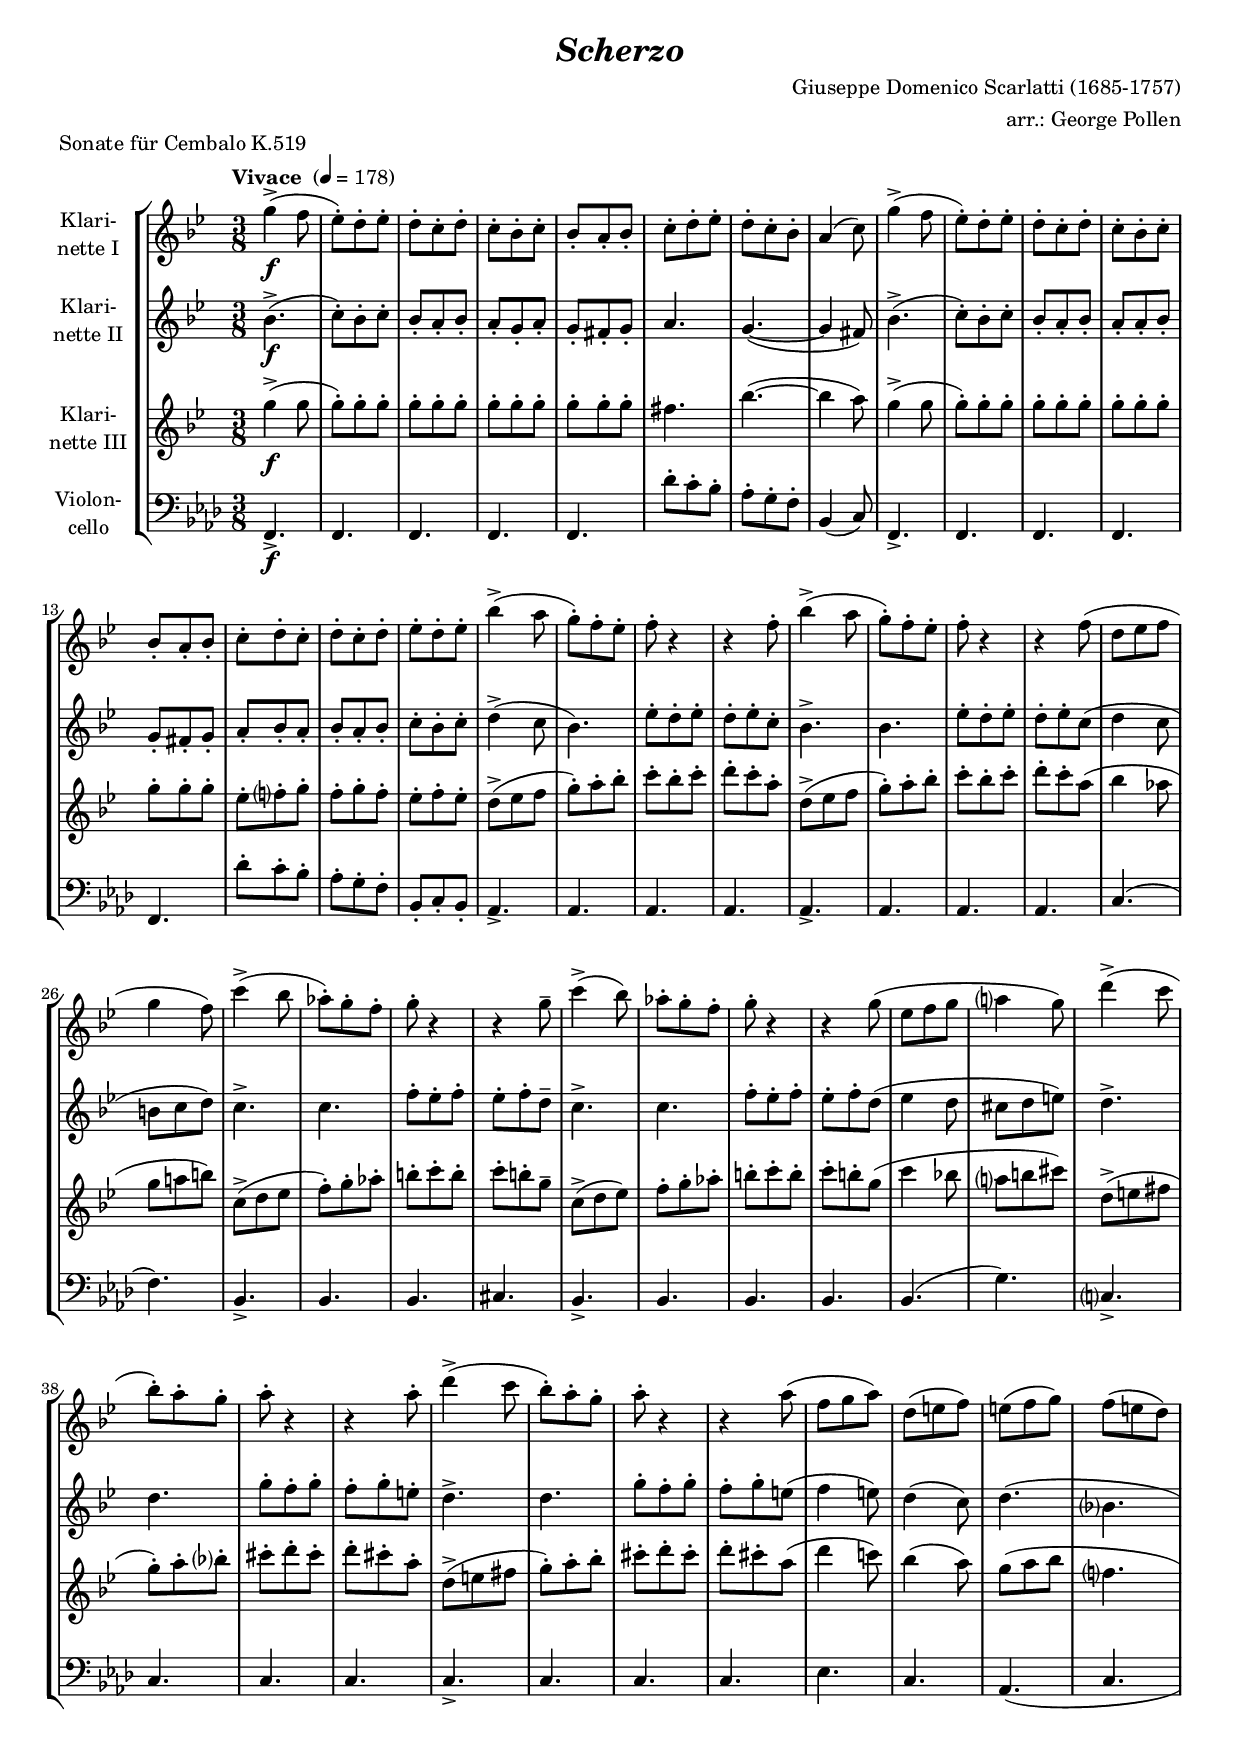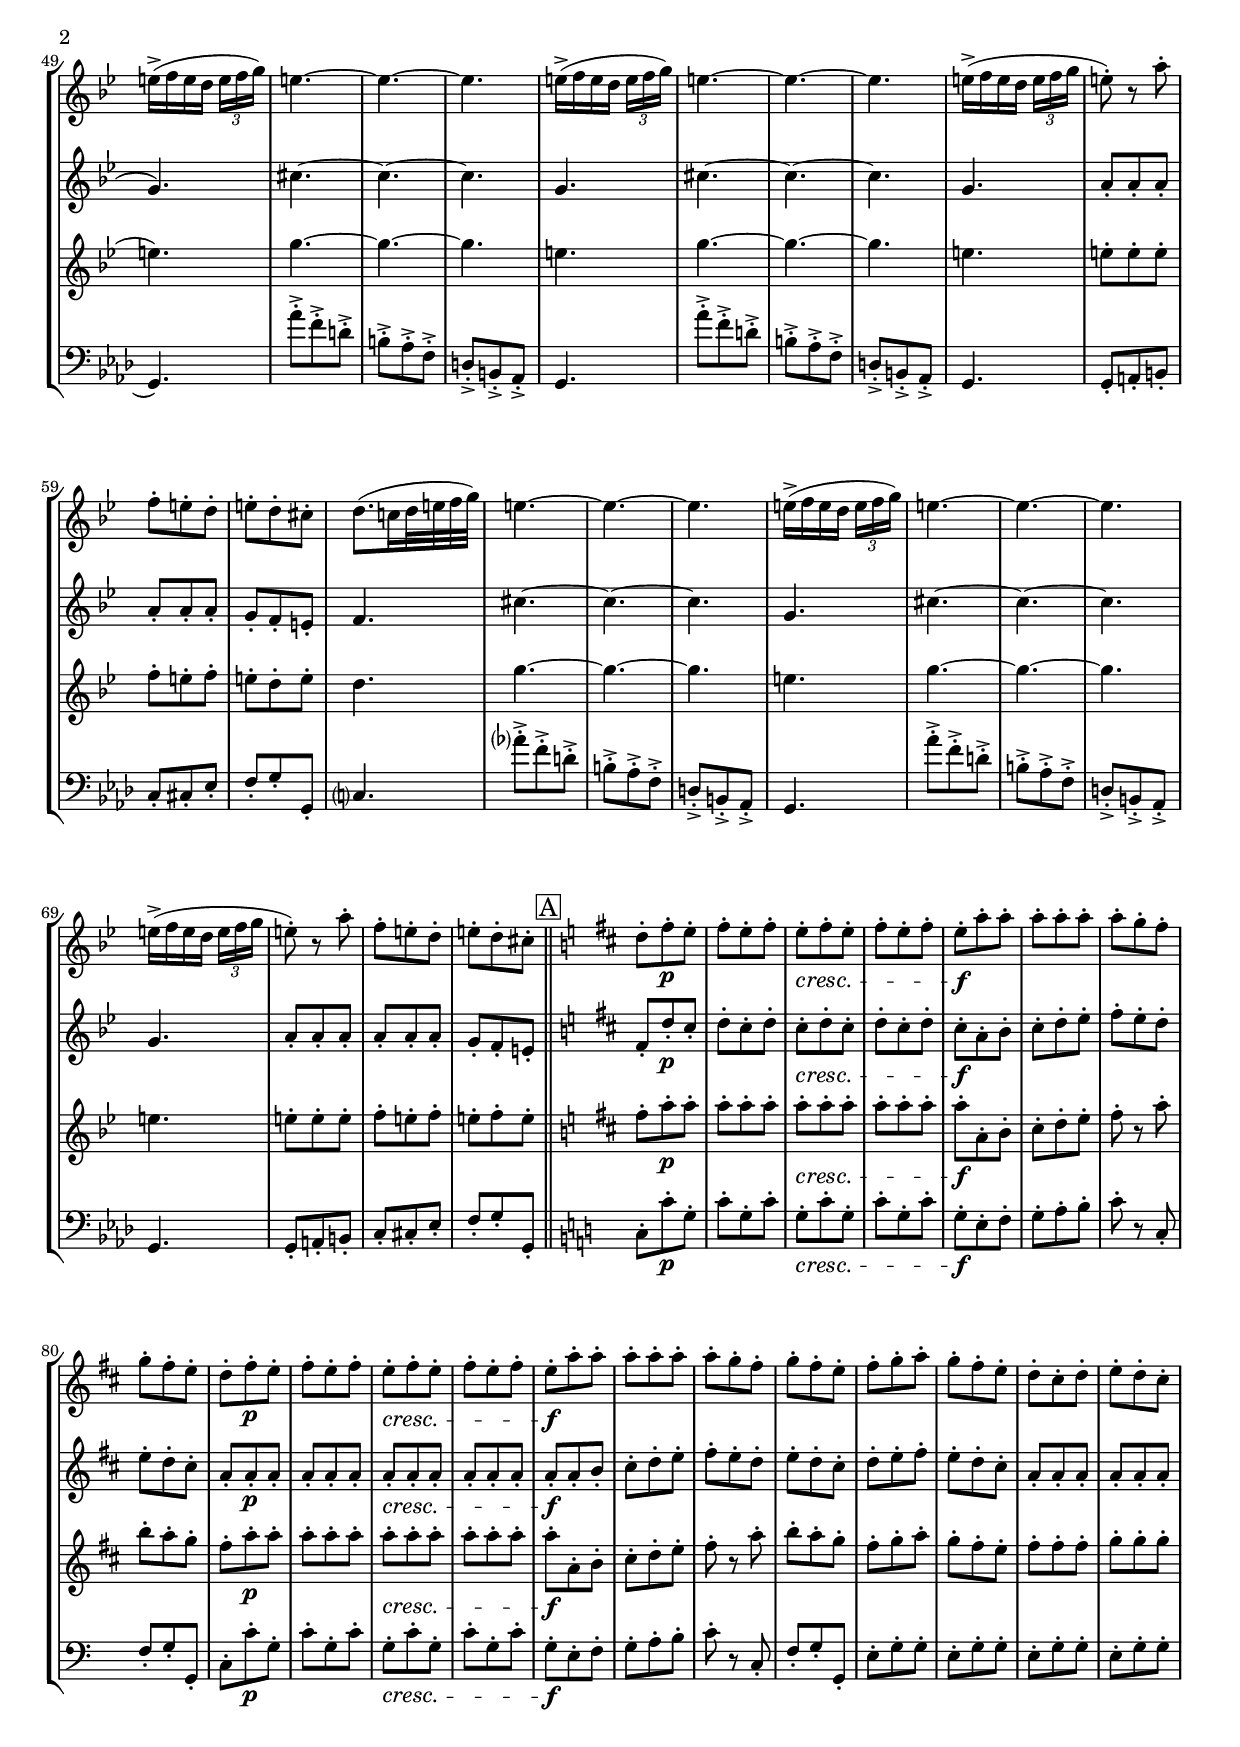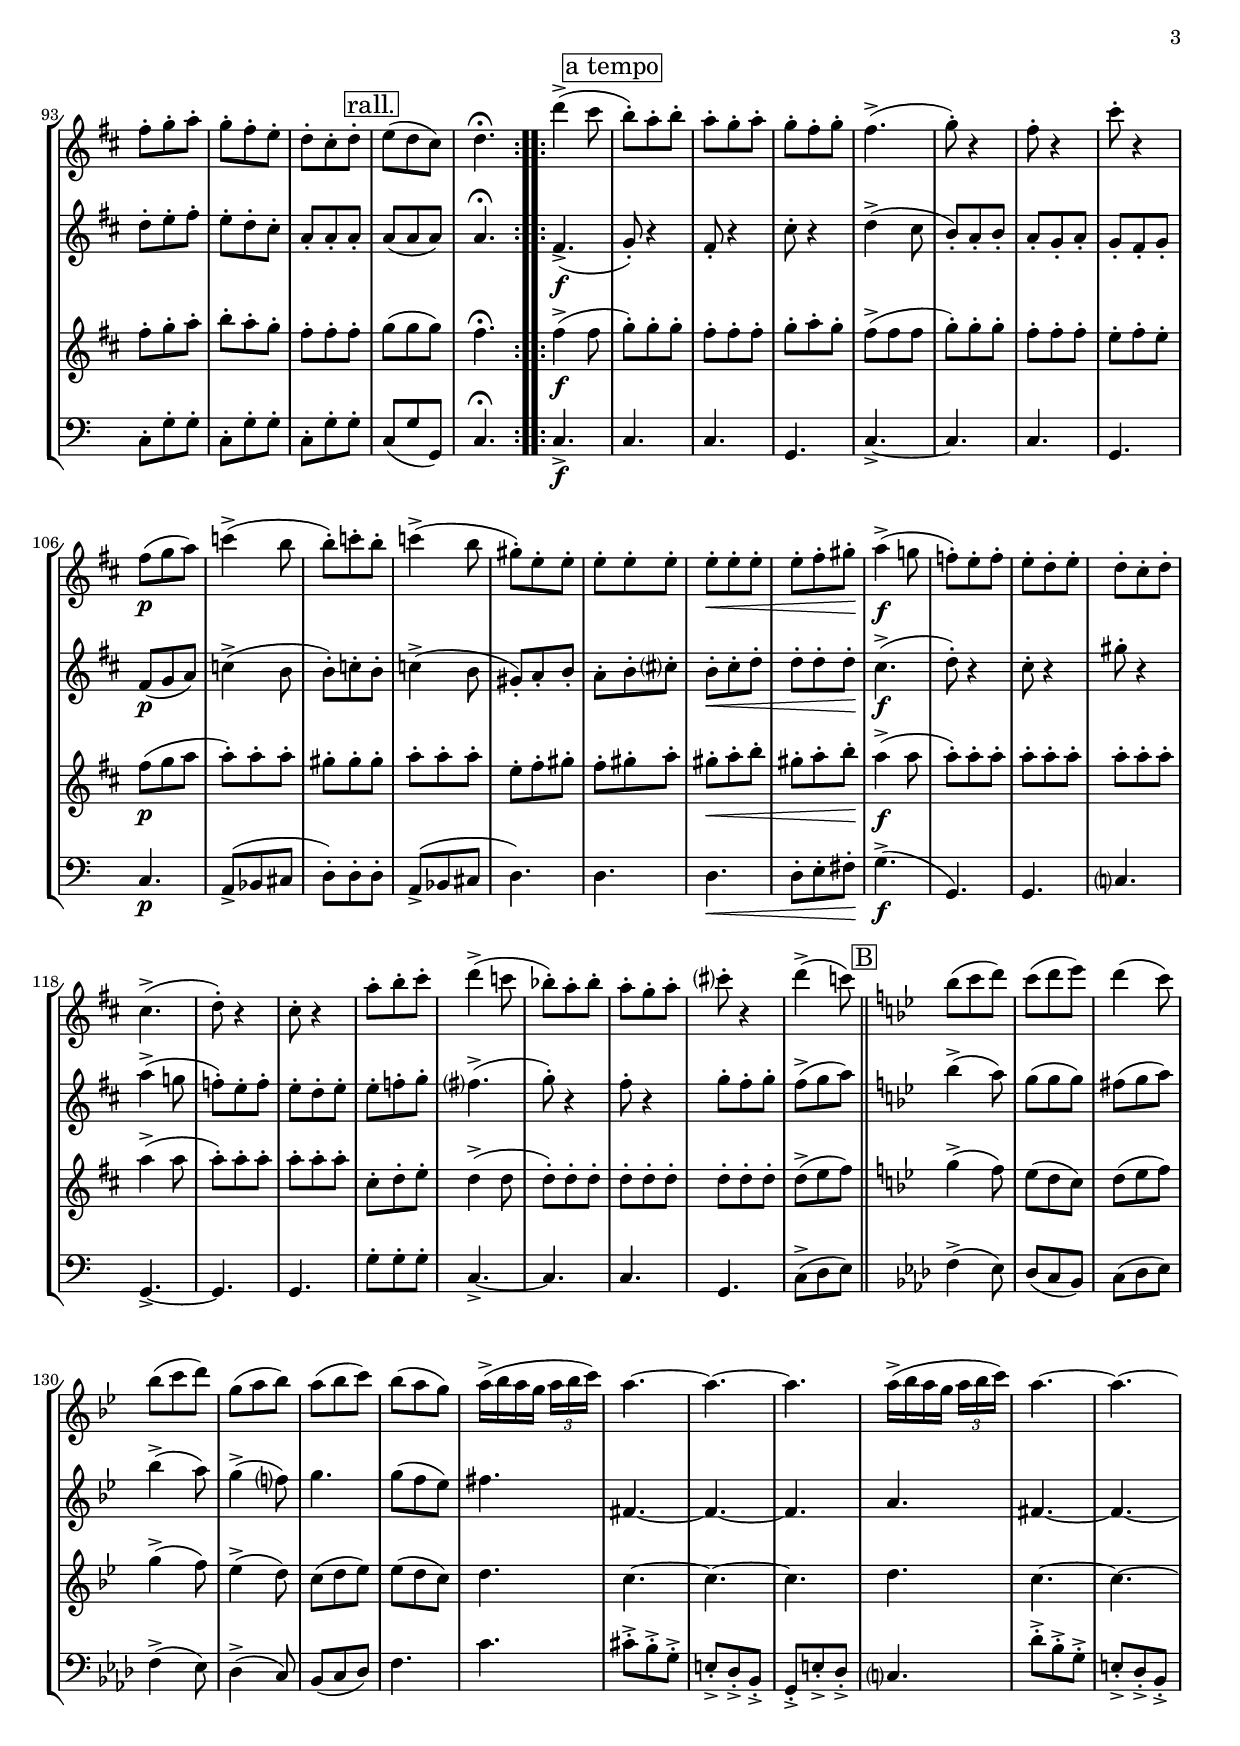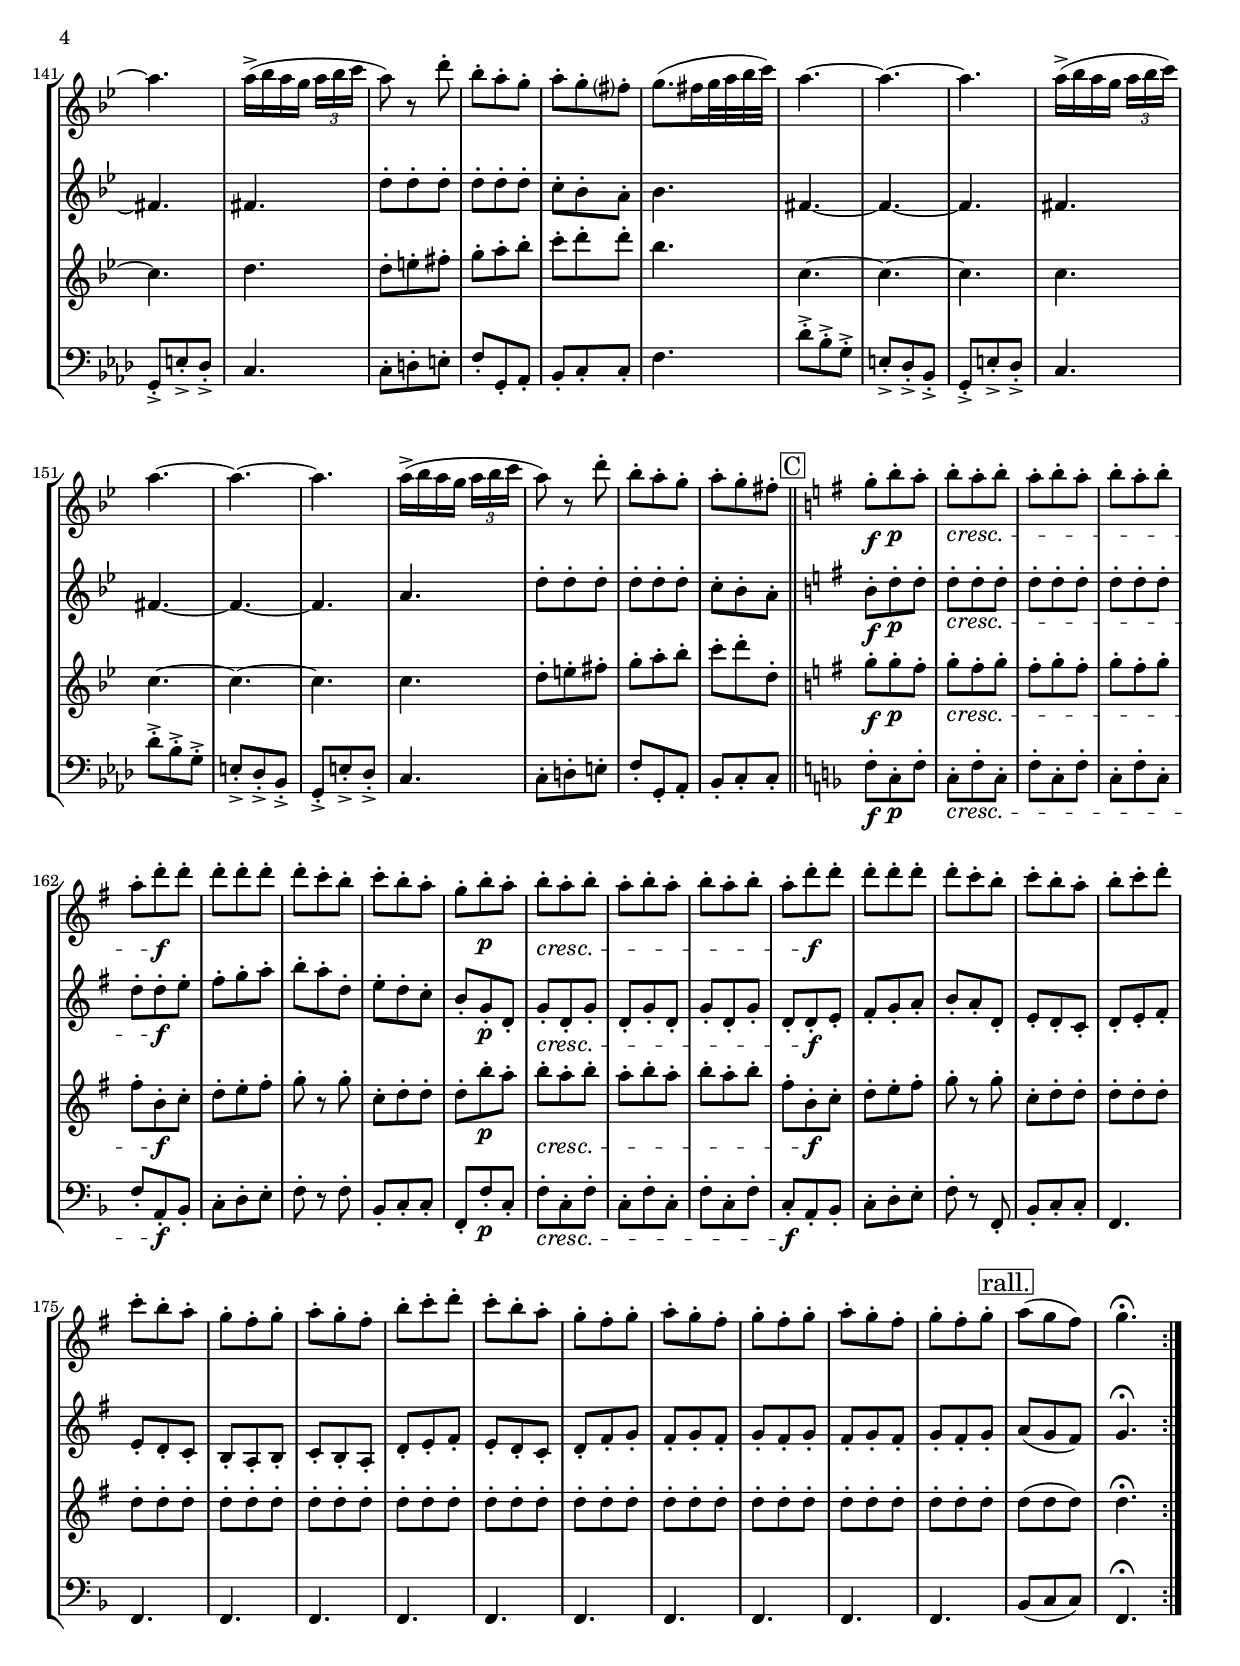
\version "2.18.2"
\include "deutsch.ly"
  
#(set-global-staff-size 17.75)

\header {
  title     = \markup \bold \italic "Scherzo"
  composer  = "Giuseppe Domenico Scarlatti (1685-1757)"
  arranger  = "arr.: George Pollen"
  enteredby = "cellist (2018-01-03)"
  piece     = "Sonate für Cembalo K.519"
}

voiceconsts = {
  \key b \major
  \time 3/8
  \clef "treble"
%  \numericTimeSignature
  \compressFullBarRests
  % Set default beaming for all staves
% \set Timing.beamExceptions = #'()
% \set Timing.baseMoment     = #(ly:make-moment 1 4)
% \set Timing.beatStructure  = #'(1 1 1)
  \tempo "Vivace " 4=178
}

micl = "clarinet"
mifl = "flute"
miob = "oboe"
mifh = "french horn"
misx = "tenor sax"
mist = "string ensemble 1"
miba = "cello"

boxa = { \bar "||" \mark \markup \box "A" \key d \major }
boxb = { \bar "||" \mark \markup \box "B" \key b \major }
boxc = { \bar "||" \mark \markup \box "C" \key g \major }

atem = \mark \markup \box "a tempo"
rall = \mark \markup \box "rall."

va = \relative c''' {
  \voiceconsts

  \repeat volta 2 {
    g4(->\f f8
    es)-. d-. es-.
    d-. c-. d-.
    c-. b-. c-.
    b-. a-. b-.
    c-. d-. es-.
    d-. c-. b-.
    a4( c8)
    g'4(-> f8
    es)-. d-. es-.
    d-. c-. d-.
    
    c-. b-. c-.
    b-. a-. b-.
    c-. d-. c-.
    d-. c-. d-.
    es-. d-. es-.
    b'4(-> a8
    g)-. f-. es-.
    f8-. r4
    r f8-.
    b4(-> a8
    g)-. f-. es-.

    f-. r4
    r f8(
    d es f
    g4 f8)
    c'4(-> b8
    as)-. g-. f-.
    g-. r4
    r g8--
    c4(-> b8)
    as-. g-. f-.
    g-. r4

    r g8(
    es f g
    a?4 g8)
    d'4(-> c8
    b)-. a-. g-.
    a-. r4
    r a8-.
    d4(-> c8
    b)-. a-. g-.
    a-. r4
    r a8(

    f g a)
    d,( e f)
    e( f g)
    f( e d)
    e16(-> f e d \tuplet 3/2 8 { e16[ f g]) }
    e4.~
    e~
    e
    e16(-> f e d \tuplet 3/2 8 { e16[ f g]) }
    e4.~
    e~

    e
    e16(-> f e d \tuplet 3/2 8 { e16[ f g] }
    e8)-. r a-.
    f-. e-. d-.
    e-. d-. cis-.
    d8.( c!16 d32 e f g)
    e4.~
    e~
    e
    
    e16(-> f e d \tuplet 3/2 8 { e16[ f g]) }
    e4.~
    e~
    e
    e16(-> f e d \tuplet 3/2 8 { e16[ f g] }
    e8)-. r a-.
    f-. e-. d-.
    e-. d-. cis-. \boxa

    d-. fis-.\p e-.
    fis-. e-. fis-.
    e-.\cresc fis-. e-.
    fis-. e-. fis-.
    e-.\f a-. a-.
    a-. a-. a-.
    a-. g-. fis-.
    g-. fis-. e-.
    d-. fis-.\p e-.
    fis-. e-. fis-.
    e-.\cresc fis-. e-.

    fis-. e-. fis-.
    e-.\f a-. a-.
    a-. a-. a-.
    a-. g-. fis-.
    g-. fis-. e-.
    fis-. g-. a-.
    g-. fis-. e-.
    d-. cis-. d-.
    e-. d-. cis-.
    fis-. g-. a-.
    g-. fis-. e-.

    d-. cis-. d-. \rall
    e( d cis)
    d4.\fermata
  }

  \repeat volta 2 {
    d'4(-> cis8 \atem
    h)-. a-. h-.
    a-. g-. a-.
    g-. fis-. g-.
    fis4.(->
    g8)-. r4
    fis8-. r4
    cis'8-. r4

    fis,8(\p g a)
    c4(-> h8
    h)-. c-. h-.
    c4(-> h8
    gis)-. e-. e-.
    e-. e-. e-.
    e-.\< e-. e-.
    e-. fis-. gis-.\!
    a4(->\f g!8
    f)-. e-. f-.
    e-. d-. e-.
    
    d8-. cis-. d-.
    cis4.(->
    d8)-. r4
    cis8-. r4
    a'8-. h-. cis-.
    d4(-> c8
    b)-. a-. b-.
    a-. g-. a-.
    cis?-. r4
    d(-> c8) \boxb

    b( c d)
    c( d es)
    d4( c8)
    b( c d)
    g,( a b)
    a( b c)
    b( a g)
    a16(-> b a g \tuplet 3/2 8 { a16[ b c]) }
    a4.~
    a~
    a

    a16(-> b a g \tuplet 3/2 8 { a16[ b c]) }
    a4.~
    a~
    a
    a16(-> b a g \tuplet 3/2 8 { a16[ b c] }
    a8) r d-.
    b-. a-. g-.
    a-. g-. fis?-.
    g8.( fis16 g32 a b c)

    a4.~
    a~
    a
    a16(-> b a g \tuplet 3/2 8 { a16[ b c]) }
    a4.~
    a~
    a
    a16(-> b a g \tuplet 3/2 8 { a16[ b c] }
    a8) r d-.
    b-. a-. g-.

    a-. g-. fis-. \boxc
    g-.\f h-.\p a-.
    h-.\cresc a-. h-.
    a-. h-. a-.
    h-. a-. h-.
    a-. d-.\f d-.
    d-. d-. d-.
    d-. c-. h-.
    c-. h-. a-.
    g-. h-.\p a-.

    h-.\cresc a-. h-.
    a-. h-. a-.
    h-. a-. h-.
    a-. d-.\f d-.
    d-. d-. d-.
    d-. c-. h-.
    c-. h-. a-.
    h-. c-. d-.
    c-. h-. a-.
    
    g-. fis-. g-.
    a-. g-. fis-.
    h-. c-. d-.
    c-. h-. a-.
    g-. fis-. g-.
    a-. g-. fis-.
    g-. fis-. g-.
    a-. g-. fis-.
    g-. fis-. g-. \rall

    a( g fis)
    g4.\fermata
  }
}

vb = \relative c'' {
  \voiceconsts

  \repeat volta 2 {
    b4.(->\f
    c8)-. b-. c-.
    b-. a-. b-.
    a-. g-. a-.
    g-. fis-. g-.
    a4.
    g(~
    g4 fis8)
    b4.(->
    c8)-. b-. c-.
    b-. a-. b-.

    a-. a-. b-.
    g-. fis-. g-.
    a-. b-. a-.
    b-. a-. b-.
    c-. b-. c-.
    d4(-> c8
    b4.)
    es8-. d-. es-.
    d-. es-. c-.
    b4.->
    b

    es8-. d-. es-.
    d-. es-. c(
    d4 c8
    h c d)
    c4.->
    c
    f8-. es-. f-.
    es-. f-. d--
    c4.->
    c
    f8-. es-. f-.
    es-. f-. d(

    es4 d8
    cis d e)
    d4.->
    d
    g8-. f-. g-.
    f-. g-. e-.
    d4.->
    d
    g8-. f-. g-.
    f-. g-. e(
    f4 e8)
    d4( c8)

    d4.(
    b?
    g)
    cis~
    cis~
    cis
    g
    cis~
    cis~
    cis
    g
    a8-. a-. a-.
    a-. a-. a-.
    g-. f-. e-.

    f4.
    cis'~
    cis~
    cis
    g
    cis~
    cis~
    cis
    g
    a8-. a-. a-.
    a-. a-. a-.
    g-. f-. e-. \boxa

    fis-. d'-.\p cis-.
    d-. cis-. d-.
    cis-.\cresc d-. cis-.
    d-. cis-. d-.
    cis-.\f a-. h-.
    cis-. d-. e-.
    fis-. e-. d-.
    e-. d-. cis-.
    a-. a-.\p a-.
    a-. a-. a-.

    a-.\cresc a-. a-.
    a-. a-. a-.
    a-.\f a-. h-.
    cis-. d-. e-.
    fis-. e-. d-.
    e-. d-. cis-.
    d-. e-. fis-.
    e-. d-. cis-.
    a-. a-. a-.
    a-. a-. a-.

    d-. e-. fis-.
    e-. d-. cis-.
    a-. a-. a-. \rall
    a( a a)
    a4.\fermata
  }

  \repeat volta 2 {
    fis(->\f
    g8)-. r4
    fis8-. r4
    cis'8-. r4
    d4(-> cis8

    h)-. a-. h-.
    a-. g-. a-.
    g-. fis-. g-.
    fis(\p g a)
    c4(-> h8
    h)-. c-. h-.
    c4(-> h8
    gis)-. a-. h-.
    a-. h-. cis?-.
    h-.\< cis-. d-.

    d-. d-. d-.\!
    cis4.(->\f
    d8)-. r4
    cis8-. r4
    gis'8-. r4
    a(-> g!8
    f)-. e-. f-.
    e-. d-. e-.
    e-. f-. g-.
    fis?4.(->
    g8)-. r4

    fis8-. r4
    g8-. fis-. g-.
    fis(-> g a) \boxb
    b4(-> a8)
    g( g g)
    fis( g a)
    b4(-> a8)
    g4(-> f?8)
    g4.
    g8( f es)
    fis4.

    fis,~
    fis~
    fis
    a
    fis~
    fis~
    fis
    fis
    d'8-. d-. d-.
    d-. d-. d-.
    c-. b-. a-.
    b4.

    fis~
    fis~
    fis
    fis
    fis~
    fis~
    fis
    a
    d8-. d-. d-.
    d-. d-. d-.
    c-. b-. a-. \boxc

    h-.\f d-.\p d-.
    d-.\cresc d-. d-.
    d-. d-. d-.
    d-. d-. d-.
    d-. d-.\f e-.
    fis-. g-. a-.
    h-. a-. d,-.
    e-. d-. c-.
    h-. g-.\p d-.
    g-.\cresc d-. g-.

    d-. g-. d-.
    g-. d-. g-.
    d-. d-.\f e-.
    fis-. g-. a-.
    h-. a-. d,-.
    e-. d-. c-.
    d-. e-. fis-.
    e-. d-. c-.
    h-. a-. h-.

    c-. h-. a-.
    d-. e-. fis-.
    e-. d-. c-.
    d-. fis-. g-.
    fis-. g-. fis-.
    g-. fis-. g-.
    fis-. g-. fis-.
    g-. fis-. g-. \rall

    a( g fis)
    g4.\fermata
  }
}

vc = \relative c''' {
  \voiceconsts

  \repeat volta 2 {
    g4(->\f g8
    g)-. g-. g-.
    g-. g-. g-.
    g-. g-. g-.
    g-. g-. g-.
    fis4.
    b4.(~
    b4 a8)
    g4(-> g8
    g)-. g-. g-.
    g-. g-. g-.

    g-. g-. g-.
    g-. g-. g-.
    es-. f?-. g-.
    f-. g-. f-.
    es-. f-. es-.
    d(-> es f
    g)-. a-. b-.
    c-. b-. c-.
    d-. c-. a-.
    d,(-> es f

    g)-. a-. b-.
    c-. b-. c-.
    d-. c-. a(
    b4 as8
    g a! h)
    c,(-> d es
    f)-. g-. as-.
    h-. c-. h-.
    c-. h-. g--
    c,(-> d es)

    f-. g-. as-.
    h-. c-. h-.
    c-. h-. g(
    c4 b!8
    a? h cis)
    d,(-> e fis
    g)-. a-. b?-.
    cis-. d-. cis-.
    d-. cis-. a-.
    d,(-> e fis

    g)-. a-. b-.
    cis-. d-. cis-.
    d-. cis-. a(
    d4 c!8)
    b4( a8)
    g( a b
    f?4.
    e)
    g~
    g~
    g
    e
    g~
    g~
    g

    e
    e8-. e-. e-.
    f-. e-. f-.
    e-. d-. e-.
    d4.
    g~
    g~
    g
    e
    g~
    g~
    g

    e
    e8-. e-. e-.
    f-. e-. f-.
    e-. f-. e-. \boxa
    fis-. a-.\p a-.
    a-. a-. a-.
    a-.\cresc a-. a-.
    a-. a-. a-.
    a-.\f a,-. h-.
    cis-. d-. e-.

    fis-. r a-.
    h-. a-. g-.
    fis-. a-.\p a-.
    a-. a-. a-.
    a-.\cresc a-. a-.
    a-. a-. a-.
    a-.\f a,-. h-.
    cis-. d-. e-.
    fis-. r a-.

    h-. a-. g-.
    fis-. g-. a-.
    g-. fis-. e-.
    fis-. fis-. fis-.
    g-. g-. g-.
    fis-. g-. a-.
    h-. a-. g-.
    fis-. fis-. fis-. \rall

    g( g g )
    fis4.\fermata
  }

  \repeat volta 2 {
    fis4(->\f fis8 \atem
    g)-. g-. g-.
    fis-. fis-. fis-.
    g-. a-. g-.
    fis(-> fis fis
    g)-. g-. g-.
    fis-. fis-. fis-.
    e-. fis-. e-.

    fis(\p g a
    a)-. a-. a-.
    gis-. gis-. gis-.
    a-. a-. a-.
    e-. fis-. gis-.
    fis-. gis-. a-.
    gis-.\< a-. h-.
    gis-. a-. h-.\!
    a4(->\f a8
    a)-. a-. a-.

    a-. a-. a-.
    a-. a-. a-.
    a4(-> a8
    a)-. a-. a-.
    a-. a-. a-.
    cis,-. d-. e-.
    d4(-> d8
    d)-. d-. d-.
    d-. d-. d-.
    d-. d-. d-.

    d(-> e fis) \boxb
    g4(-> f8)
    es( d c)
    d( es f)
    g4(-> f8)
    es4(-> d8)
    c( d es)
    es( d c)
    d4.
    c~
    c~

    c
    d
    c~
    c~
    c
    d
    d8-. e-. fis-.
    g-. a-. b-.
    c-. d-. d-.
    b4.
    c,~

    c~
    c
    c
    c~
    c~
    c
    c
    d8-. e-. fis-.
    g-. a-. b-.
    c-. d-. d,-. \boxc

    g-.\f g-.\p fis-.
    g-.\cresc fis-. g-.
    fis-. g-. fis-.
    g-. fis-. g-.
    fis-. h,-.\f c-.
    d-. e-. fis-.
    g-. r g-.
    c,-. d-. d-.
    d-. h'-.\p a-.
    h-.\cresc a-. h-.

    a-. h-. a-.
    h-. a-. h-.
    fis-. h,-.\f c-.
    d-. e-. fis-.
    g-. r g-.
    c,-. d-. d-.
    d-. d-. d-.
    d-. d-. d-.
    d-. d-. d-.
    
    d-. d-. d-.
    d-. d-. d-.
    d-. d-. d-.
    d-. d-. d-.
    d-. d-. d-.
    d-. d-. d-.
    d-. d-. d-.
    d-. d-. d-. \rall

    d( d d)
    d4.\fermata
  }
}

vd = \relative c {
  \voiceconsts
  \clef "bass"

  \repeat volta 2 {
    g4.->\f
    g
    g
    g
    g
    es''8-. d-. c-.
    b-. a-. g-.
    c,4( d8)
    g,4.->
    g
    g
    g
    g

    es''8-. d-. c-.
    b-. a-. g-.
    c,-. d-. c-.
    b4.->
    b
    b
    b
    b->
    b
    b
    b
    d(
    g)
    c,->

    c
    c
    dis
    c->
    c
    c
    c
    c(
    a')
    d,?->
    d
    d
    d
    d->
    d

    d
    d
    f
    d
    b(
    d
    a)
    b''8-.-> g-.-> e-.->
    cis-.-> b-.-> g-.->
    e-.-> cis-.-> b-.->
    a4.
    b''8-.-> g-.-> e-.->
    cis-.-> b-.-> g-.->

    e-.-> cis-.-> b-.->
    a4.
    a8-. h-. cis-.
    d-. dis-. f-.
    g-. a-. a,-.
    d?4.
    b''?8-.-> g-.-> e-.->
    cis-.-> b-.-> g-.->
    e-.-> cis-.-> b-.->

    a4.
    b''8-.-> g-.-> e-.->
    cis-.-> b-.-> g-.->
    e-.-> cis-.-> b-.->
    a4.
    a8-. h-. cis-.
    d-. dis-. f-.
    g-. a-. a,-. \boxa

    d-. d'-.\p a-.
    d-. a-. d-.
    a-.\cresc d-. a-.
    d-. a-. d-.
    a-.\f fis-. g-.
    a-. h-. cis-.
    d-. r d,-.
    g-. a-. a,-.
    d-. d'-.\p a-.
    d-. a-. d-.

    a-.\cresc d-. a-.
    d-. a-. d-.
    a-.\f fis-. g-.
    a-. h-. cis-.
    d-. r d,-.
    g-. a-. a,-.
    fis'-. a-. a-.
    fis-. a-. a-.
    fis-. a-. a-.
    fis-. a-. a-.

    d,-. a'-. a-.
    d,-. a'-. a-.
    d,-. a'-. a-. \rall
    d,( a' a,)
    d4.\fermata
  }

  \repeat volta 2 {
    d->\f \atem
    d
    d
    a
    d~->
    d
    d
    a

    d\p
    h8(-> c dis
    e)-. e-. e-.
    h(-> c dis
    e4.)
    e
    e\<
    e8-. fis-. gis-.\!
    a4.(->\f
    a,)

    a
    d?
    a~->
    a
    a
    a'8-. a-. a-.
    d,4.~->
    d
    d
    a
    d8(-> e fis) \boxb

    g4(-> f8)
    es( d c)
    d( es f)
    g4(-> f8)
    es4(-> d8)
    c( d es)
    g4.
    d'
    dis8-.-> c-.-> a-.->
    fis-.-> es-.-> c-.->
    a-.-> fis'-.-> es-.->

    d?4.
    es'8-.-> c-.-> a-.->
    fis-.-> es-.-> c-.->
    a-.-> fis'-.-> es-.->
    d4.
    d8-. e-. fis-.
    g-. a,-. b-.
    c-. d-. d-.
    g4.
    es'8-.-> c-.-> a-.->

    fis-.-> es-.-> c-.->
    a-.-> fis'-.-> es-.->
    d4.
    es'8-.-> c-.-> a-.->
    fis-.-> es-.-> c-.->
    a-.-> fis'-.-> es-.->
    d4.
    d8-. e-. fis-.
    g-. a,-. b-.
    c-. d-. d-. \boxc

    g-.\f d-.\p g-.
    d-.\cresc g-. d-.
    g-. d-. g-.
    d-. g-. d-.
    g-. h,-.\f c-.
    d-. e-. fis-.
    g-. r g-.
    c,-. d-. d-.
    g,-. g'-.\p d-.
    g-.\cresc d-. g-.

    d-. g-. d-.
    g-. d-. g-.
    d-.\f h-. c-.
    d-. e-. fis-.
    g-. r g,-.
    c-. d-. d-.
    g,4.
    g

    g
    g
    g
    g
    g
    g
    g
    g
    g \rall
    c8( d d)
    g,4.\fermata
  }
}


music = \new StaffGroup <<

      \new Staff {
	\set Staff.midiInstrument = \micl
	\set Staff.instrumentName = \markup \center-column { "Klari-" "nette I" }
	\transpose b b { \va }
      }

      \new Staff {
	\set Staff.midiInstrument = \micl
	\set Staff.instrumentName = \markup \center-column { "Klari-" "nette II" }
	\transpose b b { \vb }
      }

      \new Staff {
	\set Staff.midiInstrument = \micl
	\set Staff.instrumentName = \markup \center-column { "Klari-" "nette III" }
	\transpose b b { \vc }
      }

      \new Staff {
	\set Staff.midiInstrument = \miba
	\set Staff.instrumentName = \markup \center-column { "Violon-" "cello" }
	\transpose b as { \vd }
      }
>>

\book {
  \score {
    \music
    \layout {}
  }

  \score {
    \unfoldRepeats \music

    \midi {
      \context {
        \Score
      }
    }
  }
}
